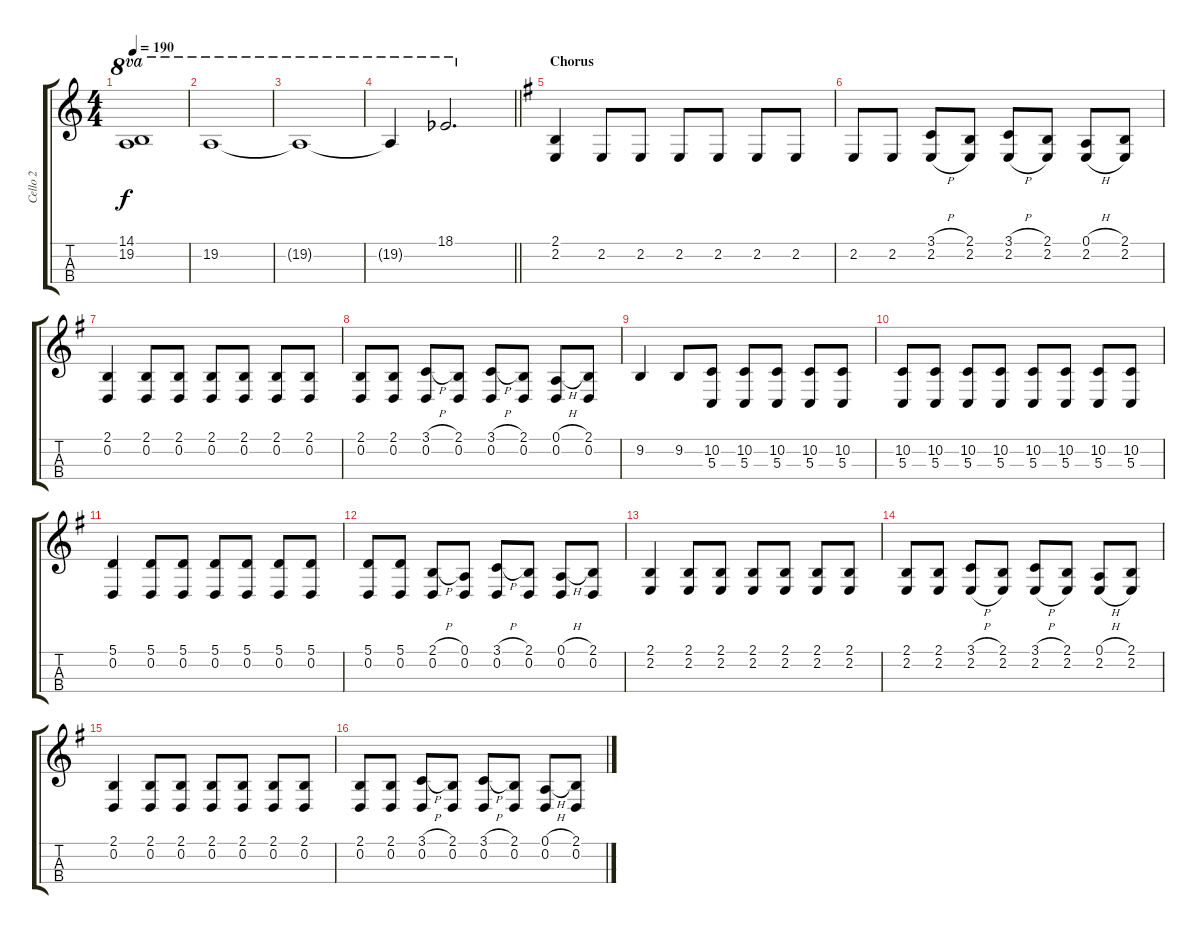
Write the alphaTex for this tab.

\track ("Cello 2" "Cello 2") {instrument cello}
\staff {score tabs}
\tuning (A3 D3 G2 C2) {hide}
\ts (4 4)
\tempo 190
\clef g2
\ks c
(14.1 19.2).1{ot 8va dy f} |
19.2.1{ot 8va} |
19.2{t}.1{ot 8va} |
\barLineRight lightlight
19.2{t}.4{ot 8va} 18.1{acc b}.2{d ot 8va} |
\section ("" "Chorus")
\ks g
(2.1 2.2).4 2.2.8 2.2.8 2.2.8 2.2.8 2.2.8 2.2.8 |
2.2.8 2.2.8 (3.1{h} 2.2{h}).8 (2.1 2.2).8 (3.1{h} 2.2{h}).8 (2.1 2.2).8 (0.1{h} 2.2{h}).8 (2.1 2.2).8 |
(2.1 0.2).4 (2.1 0.2).8 (2.1 0.2).8 (2.1 0.2).8 (2.1 0.2).8 (2.1 0.2).8 (2.1 0.2).8 |
(2.1 0.2).8 (2.1 0.2).8 (3.1{h} 0.2).8 (2.1 0.2).8 (3.1{h} 0.2).8 (2.1 0.2).8 (0.1{h} 0.2).8 (2.1 0.2).8 |
9.2.4 9.2.8 (10.2 5.3).8 (10.2 5.3).8 (10.2 5.3).8 (10.2 5.3).8 (10.2 5.3).8 |
(10.2 5.3).8 (10.2 5.3).8 (10.2 5.3).8 (10.2 5.3).8 (10.2 5.3).8 (10.2 5.3).8 (10.2 5.3).8 (10.2 5.3).8 |
(5.1 0.2).4 (5.1 0.2).8 (5.1 0.2).8 (5.1 0.2).8 (5.1 0.2).8 (5.1 0.2).8 (5.1 0.2).8 |
(5.1 0.2).8 (5.1 0.2).8 (2.1{h} 0.2).8 (0.1 0.2).8 (3.1{h} 0.2).8 (2.1 0.2).8 (0.1{h} 0.2).8 (2.1 0.2).8 |
(2.1 2.2).4 (2.1 2.2).8 (2.1 2.2).8 (2.1 2.2).8 (2.1 2.2).8 (2.1 2.2).8 (2.1 2.2).8 |
(2.1 2.2).8 (2.1 2.2).8 (3.1{h} 2.2{h}).8 (2.1 2.2).8 (3.1{h} 2.2{h}).8 (2.1 2.2).8 (0.1{h} 2.2{h}).8 (2.1 2.2).8 |
(2.1 0.2).4 (2.1 0.2).8 (2.1 0.2).8 (2.1 0.2).8 (2.1 0.2).8 (2.1 0.2).8 (2.1 0.2).8 |
(2.1 0.2).8 (2.1 0.2).8 (3.1{h} 0.2).8 (2.1 0.2).8 (3.1{h} 0.2).8 (2.1 0.2).8 (0.1{h} 0.2).8 (2.1 0.2).8
